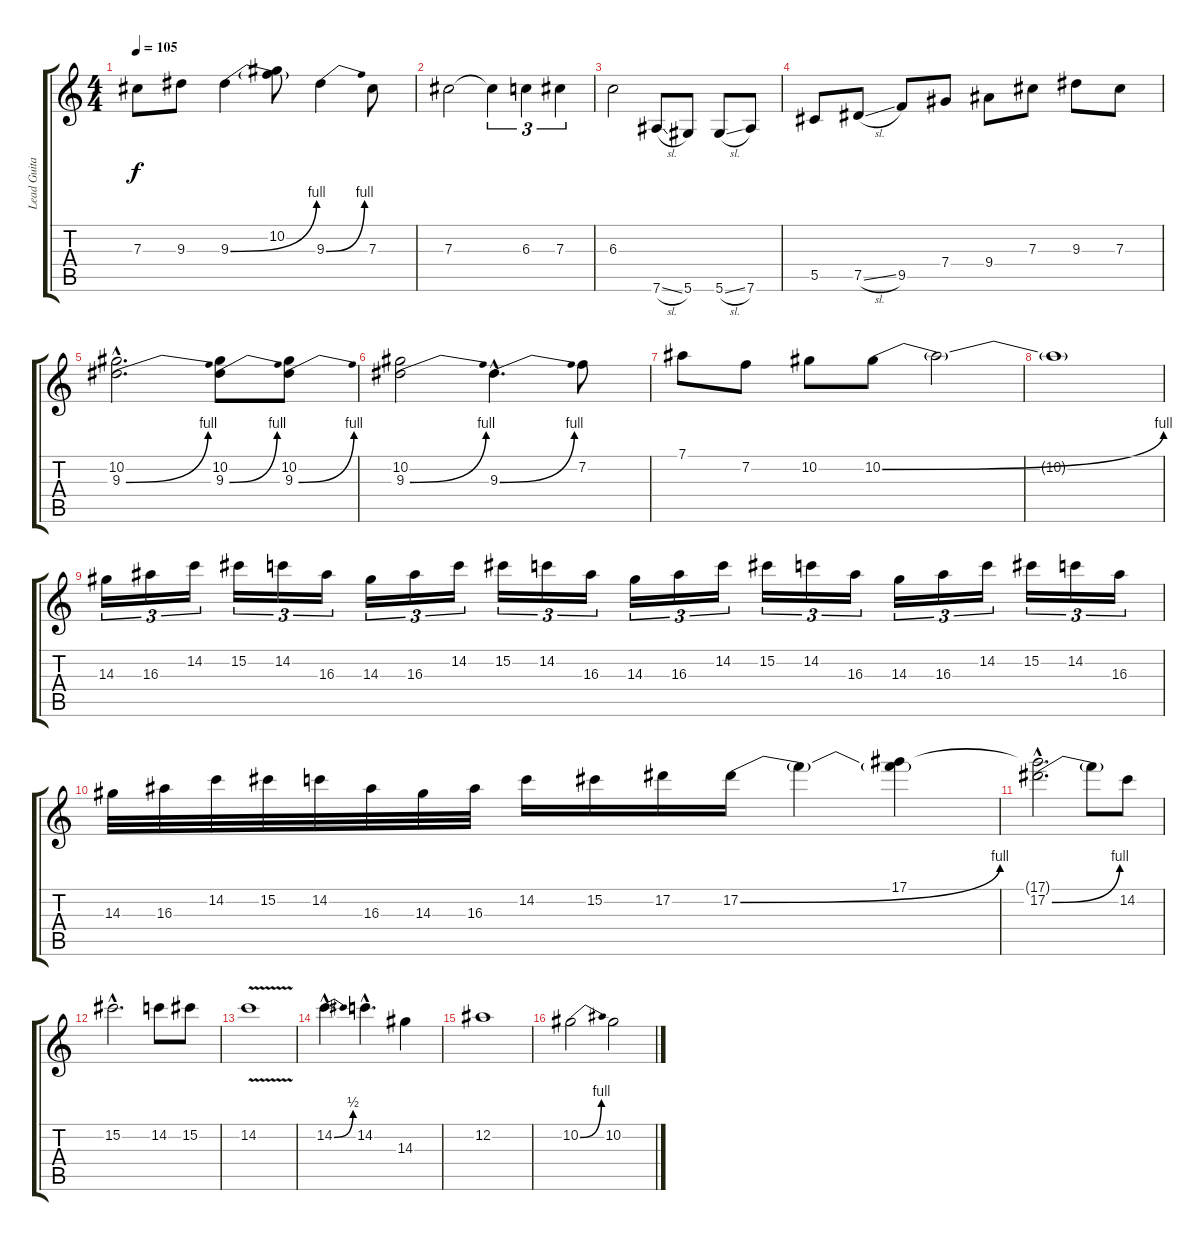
\track ("Lead Guitar" "Lead Guita") {instrument distortionguitar}
\staff {score tabs}
\tuning (Eb4 Bb3 Gb3 Db3 Ab2 Eb2) {hide}
\ts (4 4)
\tempo 105
\clef g2
\ks c
7.3.8{dy f} 9.3.8 9.3{be (bend 0 0 60 4)}.4 (10.2 9.3{t}).8 9.3{be (bend 0 0 60 4)}.4 7.3.8 |
7.3.2 7.3{t}.4{tu (3 2)} 6.3.4{tu (3 2)} 7.3.4{tu (3 2)} |
6.3.2 7.6{sl}.8 5.6.8 5.6{sl}.8 7.6.8 |
5.5.8 7.5{sl}.8 9.5.8 7.4.8 9.4.8 7.3.8 9.3.8 7.3.8 |
(10.2{hac} 9.3{be (bend 0 0 60 4) hac}).2{d} (10.2 9.3{be (bend 0 0 60 4)}).8 (10.2 9.3{be (bend 0 0 60 4)}).8 |
(10.2 9.3{be (bend 0 0 60 4)}).2 9.3{be (bend 0 0 60 4) hac}.4{d} 7.2.8 |
7.1.8 7.2.8 10.2.8 10.2{be (bend 0 0 60 4)}.8 10.2{t}.2 |
10.2{t}.1 |
14.3.16{tu (3 2)} 16.3.16{tu (3 2)} 14.2.16{tu (3 2)} 15.2.16{tu (3 2)} 14.2.16{tu (3 2)} 16.3.16{tu (3 2)} 14.3.16{tu (3 2)} 16.3.16{tu (3 2)} 14.2.16{tu (3 2)} 15.2.16{tu (3 2)} 14.2.16{tu (3 2)} 16.3.16{tu (3 2)} 14.3.16{tu (3 2)} 16.3.16{tu (3 2)} 14.2.16{tu (3 2)} 15.2.16{tu (3 2)} 14.2.16{tu (3 2)} 16.3.16{tu (3 2)} 14.3.16{tu (3 2)} 16.3.16{tu (3 2)} 14.2.16{tu (3 2)} 15.2.16{tu (3 2)} 14.2.16{tu (3 2)} 16.3.16{tu (3 2)} |
14.3.32 16.3.32 14.2.32 15.2.32 14.2.32 16.3.32 14.3.32 16.3.32 14.2.16 15.2.16 17.2.16 17.2{be (bend 0 0 60 4)}.16 17.2{t}.4 (17.1 17.2{t}).4 |
(17.1{hac t} 17.2{be (bend 0 0 60 4) hac}).2{d} 17.2{t}.8 14.2.8 |
15.2{hac}.2{d} 14.2.8 15.2.8 |
14.2{v}.1 |
14.2{be (bend 0 0 60 2) hac}.4{d} 14.2{hac}.4{d} 14.3.4 |
12.2.1 |
10.2{be (bend 0 0 60 4)}.2 10.2.2
